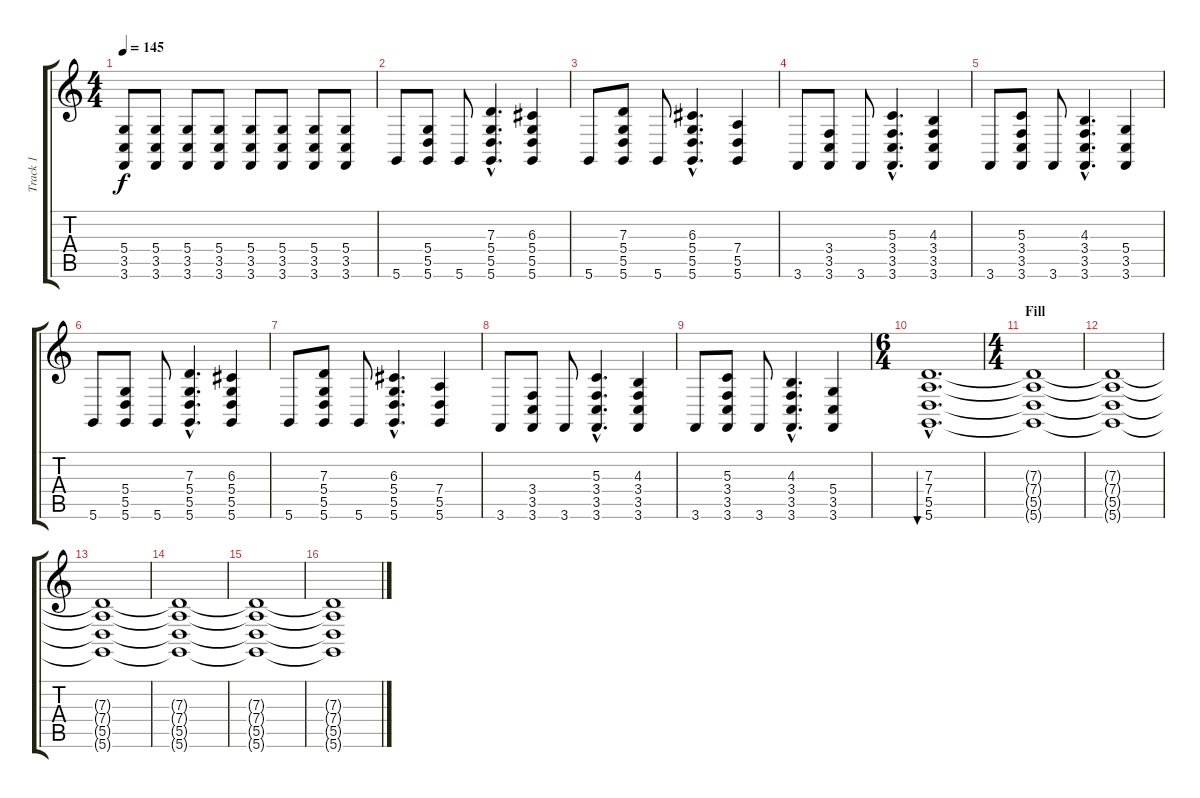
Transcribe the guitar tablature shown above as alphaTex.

\track ("Track 1" "Track 1") {instrument orchestralharp}
\staff {score tabs}
\tuning (E4 B3 G3 D3 A2 D2) {hide}
\ts (4 4)
\tempo 145
\clef g2
\ks c
(5.4{t} 3.5{t} 3.6{t}).8{dy f} (5.4 3.5 3.6).8 (5.4 3.5 3.6).8 (5.4 3.5 3.6).8 (5.4 3.5 3.6).8 (5.4 3.5 3.6).8 (5.4 3.5 3.6).8 (5.4 3.5 3.6).8 |
5.6.8 (5.4 5.5 5.6).8 5.6.8 (7.3{hac} 5.4{hac} 5.5{hac} 5.6{hac}).4{d} (6.3 5.4 5.5 5.6).4 |
5.6.8 (7.3 5.4 5.5 5.6).8 5.6.8 (6.3{hac} 5.4{hac} 5.5{hac} 5.6{hac}).4{d} (7.4 5.5 5.6).4 |
3.6.8 (3.4 3.5 3.6).8 3.6.8 (5.3{hac} 3.4{hac} 3.5{hac} 3.6{hac}).4{d} (4.3 3.4 3.5 3.6).4 |
3.6.8 (5.3 3.4 3.5 3.6).8 3.6.8 (4.3{hac} 3.4{hac} 3.5{hac} 3.6{hac}).4{d} (5.4 3.5 3.6).4 |
5.6.8 (5.4 5.5 5.6).8 5.6.8 (7.3{hac} 5.4{hac} 5.5{hac} 5.6{hac}).4{d} (6.3 5.4 5.5 5.6).4 |
5.6.8 (7.3 5.4 5.5 5.6).8 5.6.8 (6.3{hac} 5.4{hac} 5.5{hac} 5.6{hac}).4{d} (7.4 5.5 5.6).4 |
3.6.8 (3.4 3.5 3.6).8 3.6.8 (5.3{hac} 3.4{hac} 3.5{hac} 3.6{hac}).4{d} (4.3 3.4 3.5 3.6).4 |
3.6.8 (5.3 3.4 3.5 3.6).8 3.6.8 (4.3{hac} 3.4{hac} 3.5{hac} 3.6{hac}).4{d} (5.4 3.5 3.6).4 |
\ts (6 4)
(7.3{hac} 7.4{hac} 5.5{hac} 5.6{hac}).1{d bu 480} |
\ts (4 4)
\section ("" "Fill")
(7.3{t} 7.4{t} 5.5{t} 5.6{t}).1 |
(7.3{t} 7.4{t} 5.5{t} 5.6{t}).1 |
(7.3{t} 7.4{t} 5.5{t} 5.6{t}).1 |
(7.3{t} 7.4{t} 5.5{t} 5.6{t}).1 |
(7.3{t} 7.4{t} 5.5{t} 5.6{t}).1 |
(7.3{t} 7.4{t} 5.5{t} 5.6{t}).1
